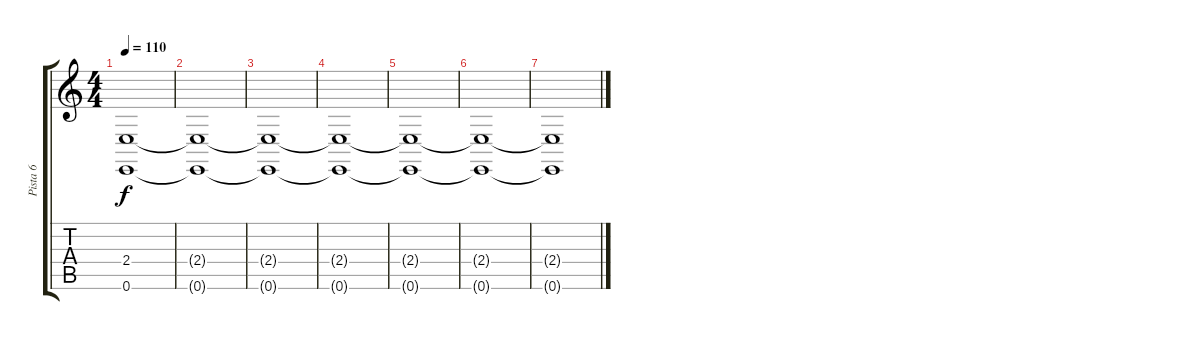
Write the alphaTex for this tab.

\track ("Pista 6" "Pista 6") {instrument reversecymbal}
\staff {score tabs}
\tuning (E4 B3 G3 D3 A2 E2) {hide}
\ts (4 4)
\tempo 110
\clef g2
\ks c
(2.4{t} 0.6{t}).1{dy f} |
(2.4{t} 0.6{t}).1 |
(2.4{t} 0.6{t}).1 |
(2.4{t} 0.6{t}).1 |
(2.4{t} 0.6{t}).1 |
(2.4{t} 0.6{t}).1 |
(2.4{t} 0.6{t}).1
